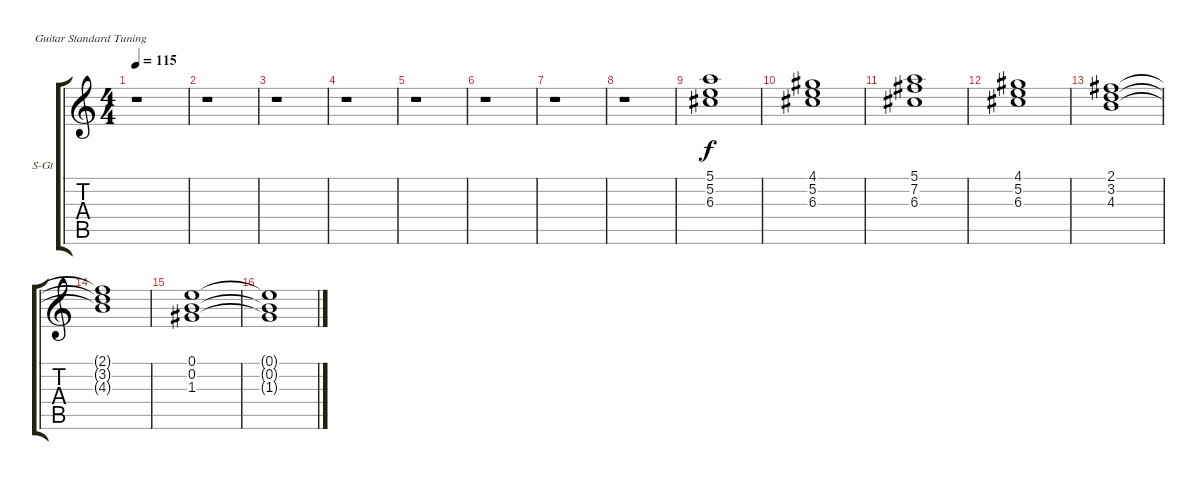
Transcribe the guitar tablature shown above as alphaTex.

\bracketExtendMode groupsimilarinstruments
\firstSystemTrackNameOrientation horizontal
\otherSystemsTrackNameOrientation horizontal
\track ("Organ" "S-Gt") {instrument drawbarorgan}
\staff {score tabs}
\tuning (E4 B3 G3 D3 A2 E2)
\displaytranspose 12
\ts (4 4)
\tempo 115
\clef g2
\ks c
r.1{dy f} |
r.1 |
r.1 |
r.1 |
r.1 |
r.1 |
r.1 |
r.1 |
(5.1 5.2 6.3).1 |
(4.1 5.2 6.3).1 |
(5.1 7.2 6.3).1 |
(4.1 5.2 6.3).1 |
(2.1 3.2 4.3).1 |
(2.1{t} 3.2{t} 4.3{t}).1 |
(0.1 0.2 1.3).1 |
(0.1{t} 0.2{t} 1.3{t}).1
